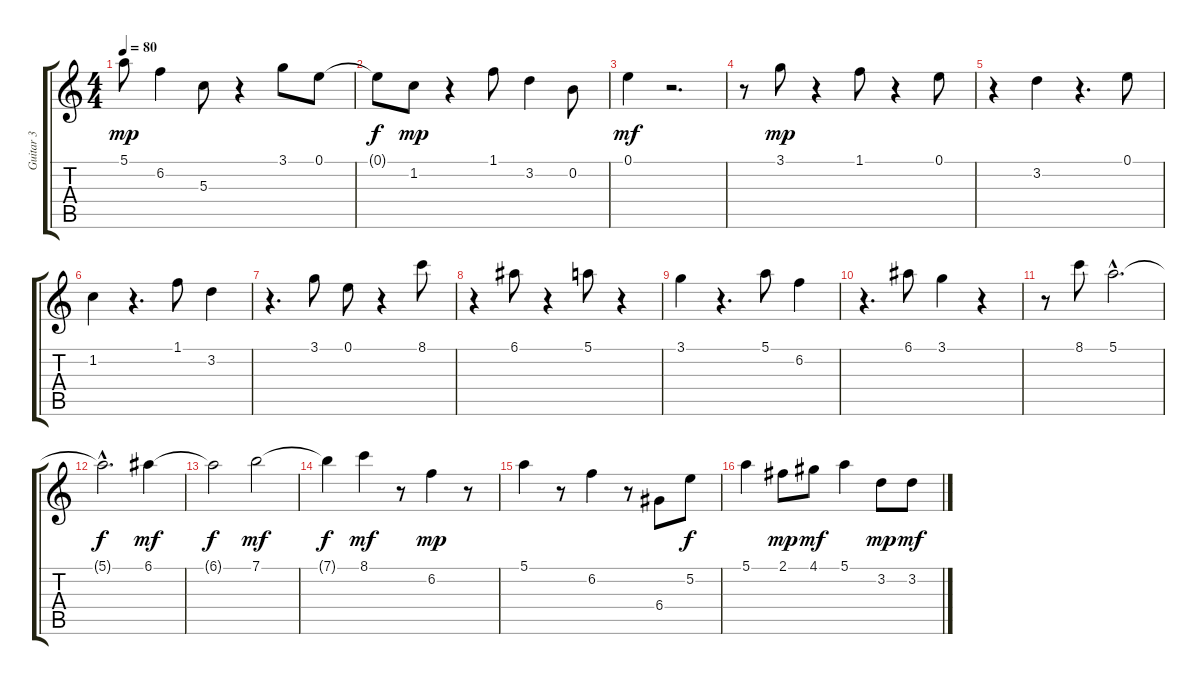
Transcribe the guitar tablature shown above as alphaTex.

\track ("Guitar 3" "Guitar 3") {instrument acousticguitarnylon}
\staff {score tabs}
\tuning (E4 B3 G3 D3 A2 E2) {hide}
\ts (4 4)
\tempo 80
\clef g2
\ks c
5.1.8{dy mp} 6.2.4 5.3.8 r.4 3.1.8 0.1.8 |
0.1{t}.8{dy f} 1.2.8{dy mp} r.4 1.1.8 3.2.4 0.2.8 |
0.1.4{dy mf} r.2{d} |
r.8 3.1.8{dy mp} r.4 1.1.8 r.4 0.1.8 |
r.4 3.2.4 r.4{d} 0.1.8 |
1.2.4 r.4{d} 1.1.8 3.2.4 |
r.4{d} 3.1.8 0.1.8 r.4 8.1.8 |
r.4 6.1.8 r.4 5.1.8 r.4 |
3.1.4 r.4{d} 5.1.8 6.2.4 |
r.4{d} 6.1.8 3.1.4 r.4 |
r.8 8.1.8 5.1{hac}.2{d} |
5.1{hac t}.2{d dy f} 6.1.4{dy mf} |
6.1{t}.2{dy f} 7.1.2{dy mf} |
7.1{t}.4{dy f} 8.1.4{dy mf} r.8 6.2.4{dy mp} r.8 |
5.1.4 r.8 6.2.4 r.8 6.4.8 5.2.8{dy f} |
5.1.4 2.1.8{dy mp} 4.1.8{dy mf} 5.1.4 3.2.8{dy mp} 3.2.8{dy mf}
